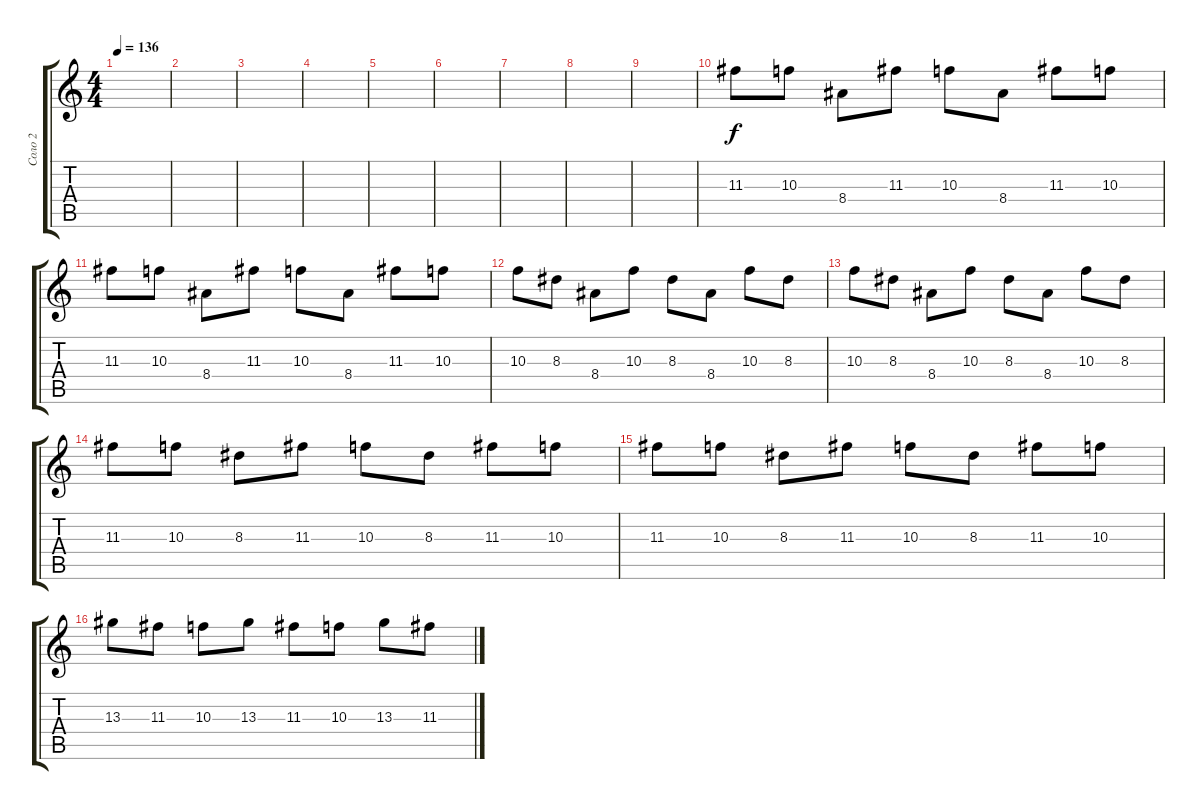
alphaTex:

\track ("Соло 2" "Соло 2") {instrument electricguitarclean}
\staff {score tabs}
\tuning (E4 B3 G3 D3 A2 E2) {hide}
\ts (4 4)
\tempo 136
\clef g2
\ks c
|
|
|
|
|
|
|
|
|
11.3.8{instrument overdrivenguitar} 10.3.8 8.4.8 11.3.8 10.3.8 8.4.8 11.3.8 10.3.8 |
11.3.8 10.3.8 8.4.8 11.3.8 10.3.8 8.4.8 11.3.8 10.3.8 |
10.3.8 8.3.8 8.4.8 10.3.8 8.3.8 8.4.8 10.3.8 8.3.8 |
10.3.8 8.3.8 8.4.8 10.3.8 8.3.8 8.4.8 10.3.8 8.3.8 |
11.3.8 10.3.8 8.3.8 11.3.8 10.3.8 8.3.8 11.3.8 10.3.8 |
11.3.8 10.3.8 8.3.8 11.3.8 10.3.8 8.3.8 11.3.8 10.3.8 |
13.3.8 11.3.8 10.3.8 13.3.8 11.3.8 10.3.8 13.3.8 11.3.8
